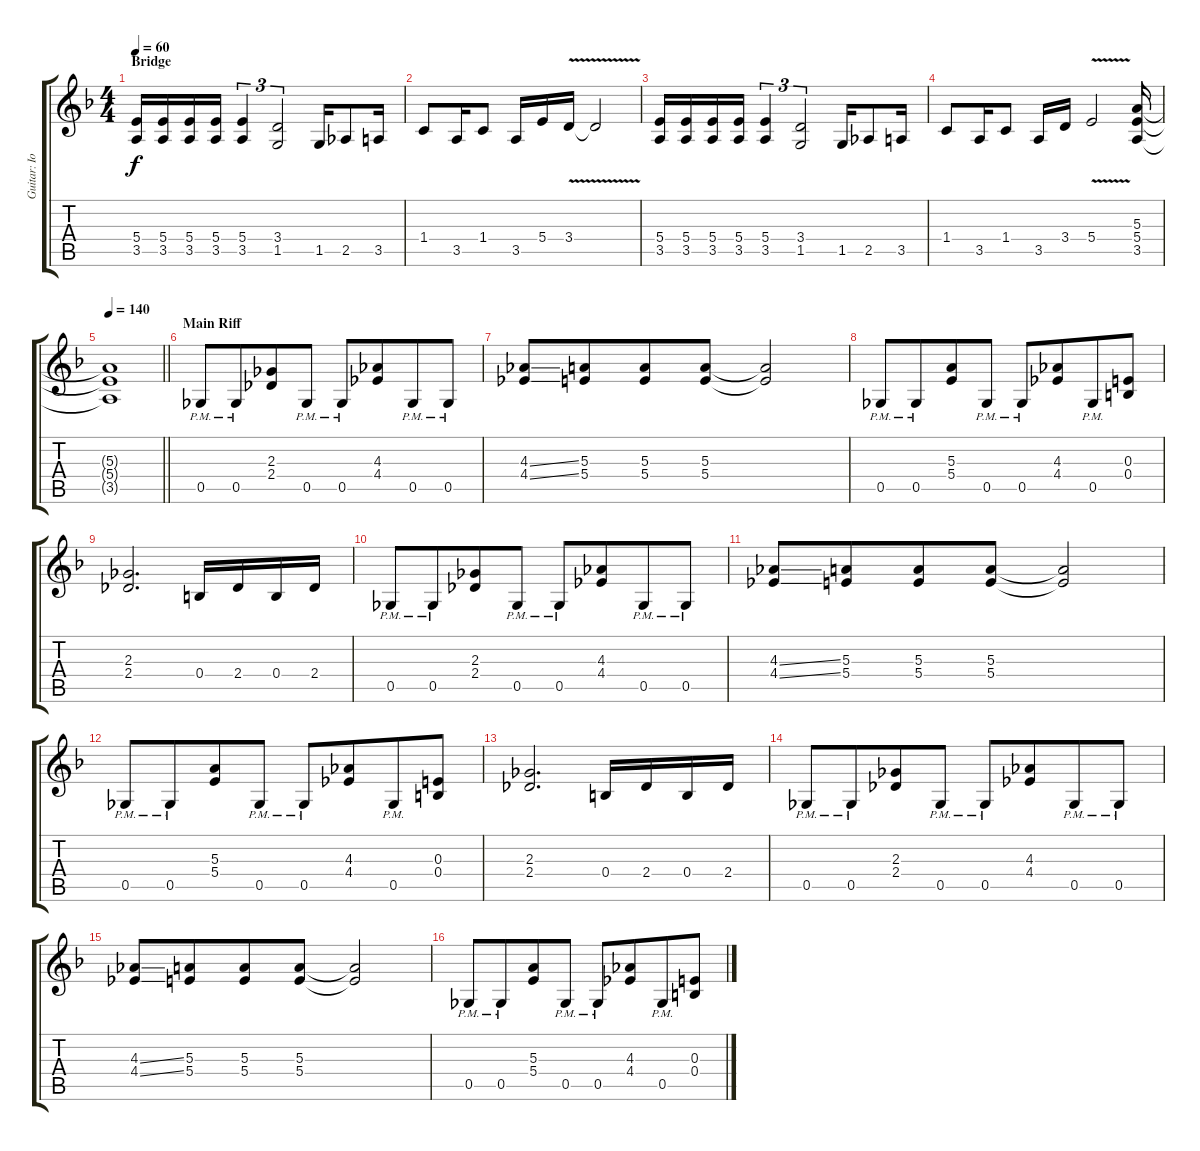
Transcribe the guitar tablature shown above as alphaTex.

\track ("Guitar: IommI" "Guitar: Io") {instrument distortionguitar}
\staff {score tabs}
\tuning (Db4 Ab3 E3 B2 Gb2 Db2) {hide}
\ts (4 4)
\section ("" "Bridge")
\tempo 60
\clef g2
\ks f
(5.4 3.5).16{dy f} (5.4 3.5).16 (5.4 3.5).16 (5.4 3.5).16 (5.4 3.5).4{tu (3 2)} (3.4 1.5).2{tu (3 2)} 1.5.16 2.5.8 3.5.16 |
1.4.8 3.5.16 1.4.8 3.5.16 5.4.16 3.4{v}.16 3.4{t}.2 |
(5.4 3.5).16 (5.4 3.5).16 (5.4 3.5).16 (5.4 3.5).16 (5.4 3.5).4{tu (3 2)} (3.4 1.5).2{tu (3 2)} 1.5.16 2.5.8 3.5.16 |
1.4.8 3.5.16 1.4.8 3.5.16 3.4.16 5.4{v}.2 (5.3 5.4 3.5).16 |
\tempo 140
\barLineRight lightlight
(5.3{t} 5.4{t} 3.5{t}).1 |
\section ("" "Main Riff")
0.5{pm}.8 0.5{pm}.8{beam merge} (2.3 2.4).8 0.5{pm}.8 0.5{pm}.8 (4.3 4.4).8{beam merge} 0.5{pm}.8 0.5{pm}.8 |
(4.3{ss} 4.4{ss}).8 (5.3 5.4).8{beam merge} (5.3 5.4).8 (5.3 5.4).8 (5.3{t} 5.4{t}).2 |
0.5{pm}.8 0.5{pm}.8{beam merge} (5.3 5.4).8 0.5{pm}.8 0.5{pm}.8 (4.3 4.4).8{beam merge} 0.5{pm}.8 (0.3 0.4).8 |
(2.3 2.4).2{d} 0.4.16 2.4.16 0.4.16 2.4.16 |
0.5{pm}.8 0.5{pm}.8{beam merge} (2.3 2.4).8 0.5{pm}.8 0.5{pm}.8 (4.3 4.4).8{beam merge} 0.5{pm}.8 0.5{pm}.8 |
(4.3{ss} 4.4{ss}).8 (5.3 5.4).8{beam merge} (5.3 5.4).8 (5.3 5.4).8 (5.3{t} 5.4{t}).2 |
0.5{pm}.8 0.5{pm}.8{beam merge} (5.3 5.4).8 0.5{pm}.8 0.5{pm}.8 (4.3 4.4).8{beam merge} 0.5{pm}.8 (0.3 0.4).8 |
(2.3 2.4).2{d} 0.4.16 2.4.16 0.4.16 2.4.16 |
0.5{pm}.8 0.5{pm}.8{beam merge} (2.3 2.4).8 0.5{pm}.8 0.5{pm}.8 (4.3 4.4).8{beam merge} 0.5{pm}.8 0.5{pm}.8 |
(4.3{ss} 4.4{ss}).8 (5.3 5.4).8{beam merge} (5.3 5.4).8 (5.3 5.4).8 (5.3{t} 5.4{t}).2 |
0.5{pm}.8 0.5{pm}.8{beam merge} (5.3 5.4).8 0.5{pm}.8 0.5{pm}.8 (4.3 4.4).8{beam merge} 0.5{pm}.8 (0.3 0.4).8
